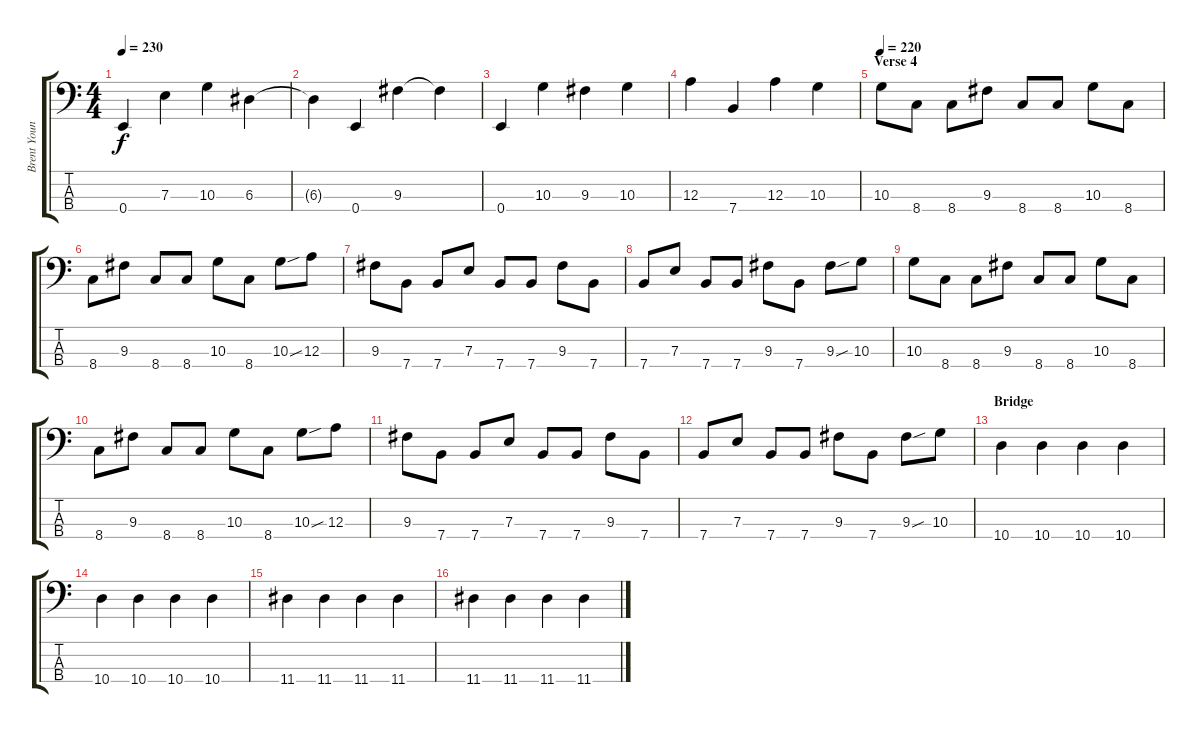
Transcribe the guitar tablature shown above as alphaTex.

\track ("Brent Young" "Brent Youn") {instrument electricbasspick}
\staff {score tabs}
\tuning (G2 D2 A1 E1) {hide}
\ts (4 4)
\tempo 230
\clef f4
\ks c
0.4.4{dy f} 7.3.4 10.3.4 6.3.4 |
6.3{t}.4 0.4.4 9.3.4 9.3{t}.4 |
0.4.4 10.3.4 9.3.4 10.3.4 |
12.3.4 7.4.4 12.3.4 10.3.4 |
\section ("" "Verse 4")
\tempo 220
10.3.8 8.4.8 8.4.8 9.3.8 8.4.8 8.4.8 10.3.8 8.4.8 |
8.4.8 9.3.8 8.4.8 8.4.8 10.3.8 8.4.8 10.3{sou}.8 12.3.8 |
9.3.8 7.4.8 7.4.8 7.3.8 7.4.8 7.4.8 9.3.8 7.4.8 |
7.4.8 7.3.8 7.4.8 7.4.8 9.3.8 7.4.8 9.3{sou}.8 10.3.8 |
10.3.8 8.4.8 8.4.8 9.3.8 8.4.8 8.4.8 10.3.8 8.4.8 |
8.4.8 9.3.8 8.4.8 8.4.8 10.3.8 8.4.8 10.3{sou}.8 12.3.8 |
9.3.8 7.4.8 7.4.8 7.3.8 7.4.8 7.4.8 9.3.8 7.4.8 |
7.4.8 7.3.8 7.4.8 7.4.8 9.3.8 7.4.8 9.3{sou}.8 10.3.8 |
\section ("" "Bridge")
10.4.4 10.4.4 10.4.4 10.4.4 |
10.4.4 10.4.4 10.4.4 10.4.4 |
11.4.4 11.4.4 11.4.4 11.4.4 |
11.4.4 11.4.4 11.4.4 11.4.4
